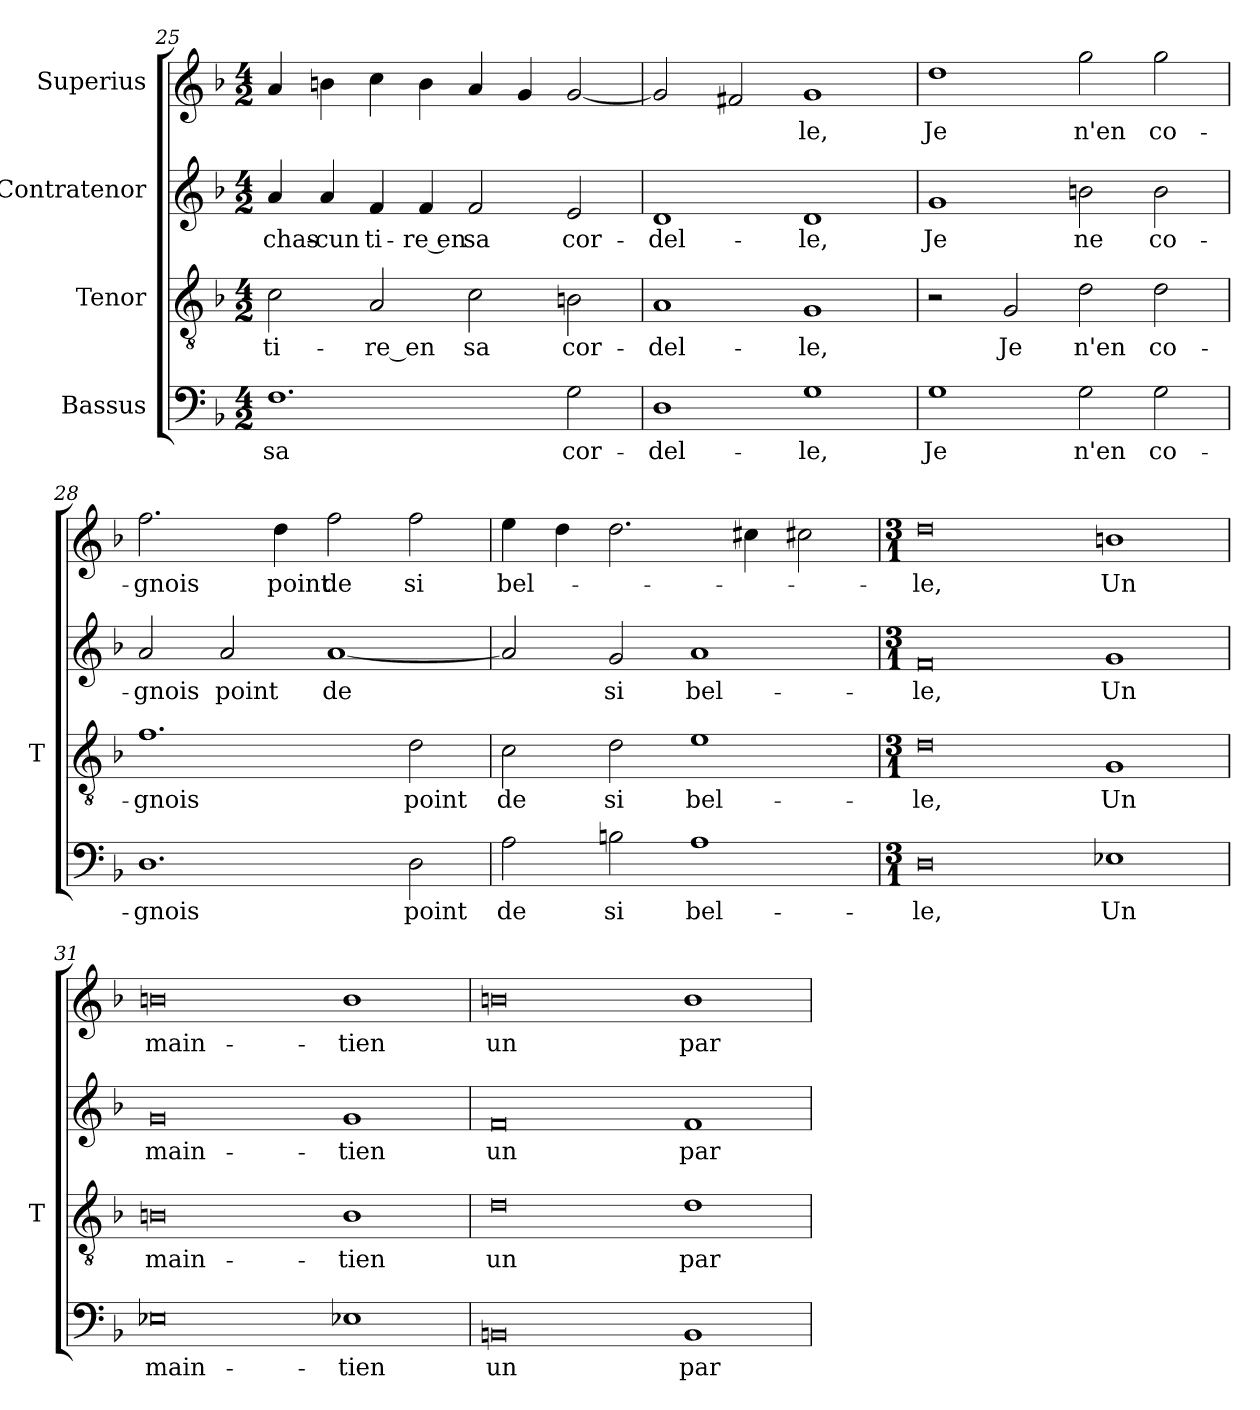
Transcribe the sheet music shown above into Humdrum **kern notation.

**kern	**text	**kern	**text	**kern	**text	**kern	**text
*part4	*part4	*part3	*part3	*part2	*part2	*part1	*part1
*staff4	*staff4	*staff3	*staff3	*staff2	*staff2	*staff1	*staff1
*I"Bassus	*	*I"Tenor	*	*I"Contratenor	*	*I"Superius	*
*	*	*I'T	*	*	*	*	*
*clefF4	*	*clefGv2	*	*clefG2	*	*clefG2	*
*k[b-]	*	*k[b-]	*	*k[b-]	*	*k[b-]	*
*M4/2	*	*M4/2	*	*M4/2	*	*M4/2	*
=25	=25	=25	=25	=25	=25	=25	=25
1.F	-sa	2c	ti-	4a	chas-	4a	.
.	.	.	.	4a	-cun	4b	.
.	.	2A	-re_en	4f	ti-	4cc	.
.	.	.	.	4f	-re en	4b	.
.	.	2c	-sa	2f	-sa	4a	.
.	.	.	.	.	.	4g	.
2G	cor-	2Bn	cor-	2e	cor-	[2g	.
=26	=26	=26	=26	=26	=26	=26	=26
1D	del-	1A	del-	1d	del-	2g]	.
.	.	.	.	.	.	2f#X	.
1G	-le,	1G	-le,	1d	-le,	1g	-le,
=27	=27	=27	=27	=27	=27	=27	=27
1G	-Je	2r	.	1g	-Je	1dd	-Je
.	.	2G	-Je	.	.	.	.
2G	-n'en	2d	-n'en	2bn	-ne	2gg	-n'en
2G	co-	2d	co-	2b	co-	2gg	co-
=28	=28	=28	=28	=28	=28	=28	=28
1.D	-gnois	1.f	-gnois	2a	-gnois	2.ff	-gnois
.	.	.	.	2a	-point	.	.
.	.	.	.	.	.	4dd	-point
.	.	.	.	[1a	-de	2ff	-de
2D	-point	2d	-point	.	.	2ff	-si
=29	=29	=29	=29	=29	=29	=29	=29
2A	-de	2c	-de	2a]	.	4ee	bel-
.	.	.	.	.	.	4dd	.
2B	-si	2d	-si	2g	-si	2.dd	.
1A	bel-	1e	bel-	1a	bel-	.	.
.	.	.	.	.	.	4cc#X	.
.	.	.	.	.	.	2cc#X	.
=30	=30	=30	=30	=30	=30	=30	=30
*M3/1	*	*M3/1	*	*M3/1	*	*M3/1	*
0D	-le,	0d	-le,	0f	-le,	0dd	-le,
1E-X	-Un	1G	-Un	1g	-Un	1b	-Un
=31	=31	=31	=31	=31	=31	=31	=31
0E-X	main-	0Bn	main-	0g	main-	0b	main-
1E-X	-tien	1B	-tien	1g	-tien	1b	-tien
=32	=32	=32	=32	=32	=32	=32	=32
0BB	-un	0d	-un	0f	-un	0b	-un
1BB	par-	1d	par-	1f	par-	1b	par-
=	=	=	=	=	=	=	=
*-	*-	*-	*-	*-	*-	*-	*-
